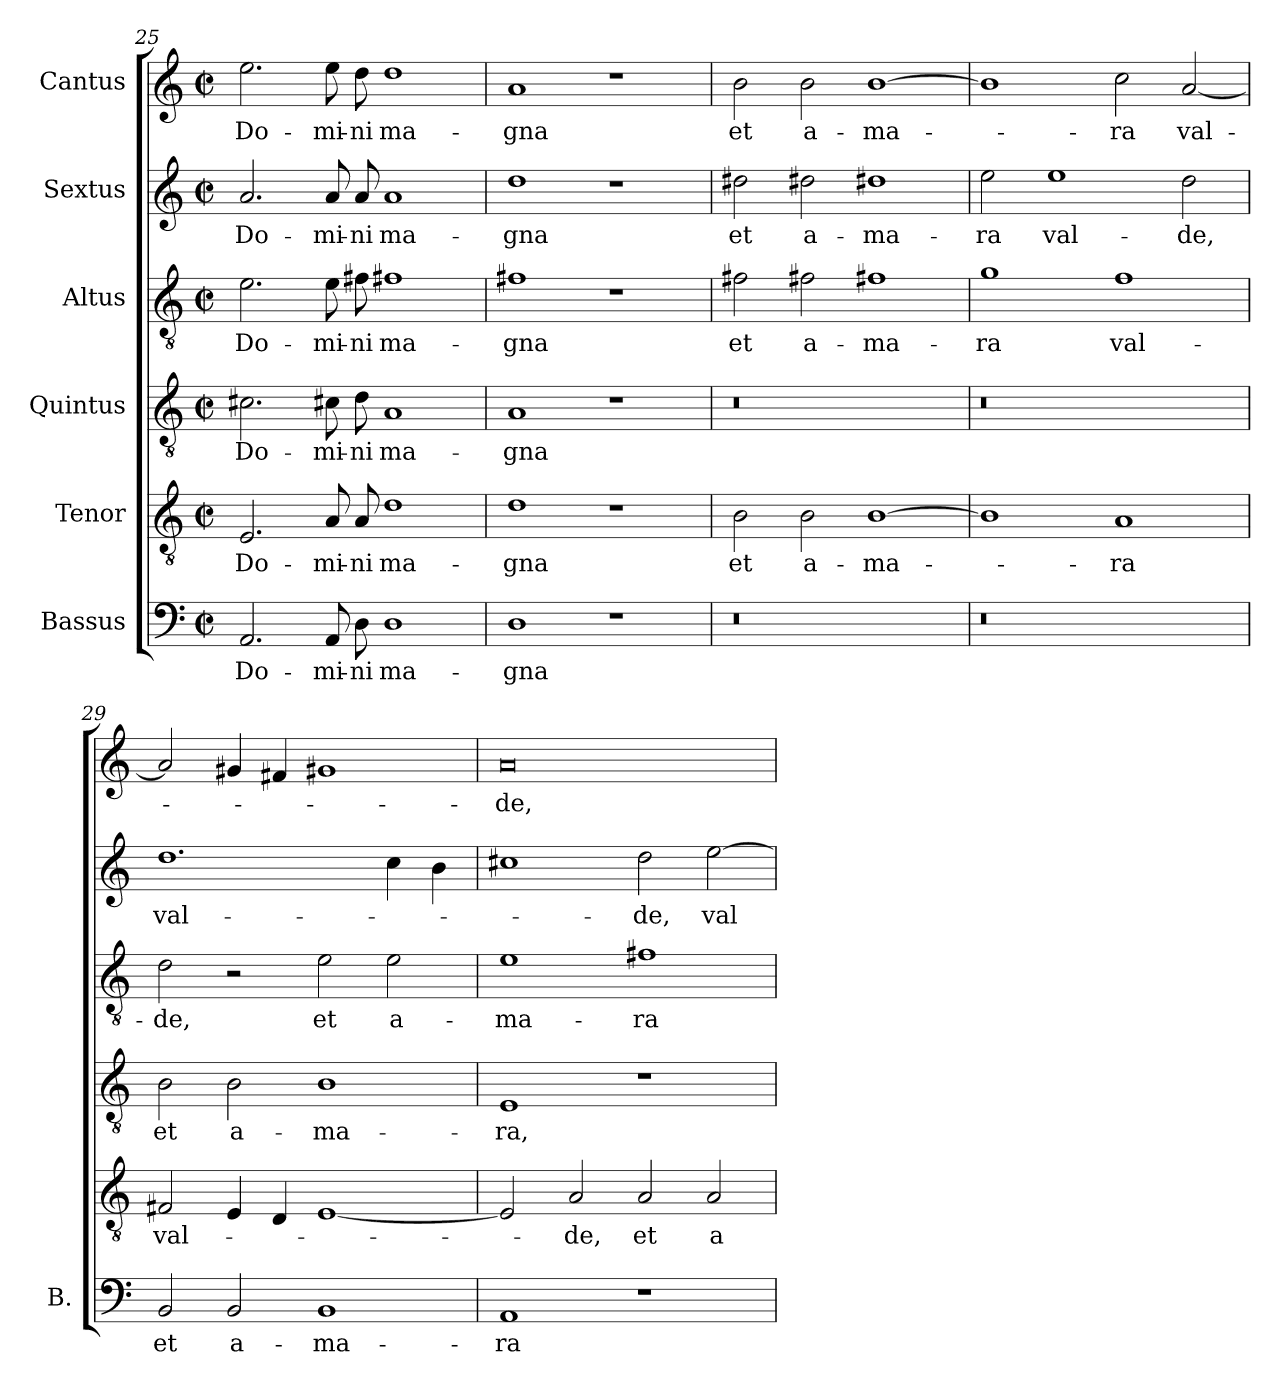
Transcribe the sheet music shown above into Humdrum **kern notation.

**kern	**text	**kern	**text	**kern	**text	**kern	**text	**kern	**text	**kern	**text
*part6	*part6	*part5	*part5	*part4	*part4	*part3	*part3	*part2	*part2	*part1	*part1
*staff6	*staff6	*staff5	*staff5	*staff4	*staff4	*staff3	*staff3	*staff2	*staff2	*staff1	*staff1
*I"Bassus	*	*I"Tenor	*	*I"Quintus	*	*I"Altus	*	*I"Sextus	*	*I"Cantus	*
*I'B.	*	*	*	*	*	*	*	*	*	*	*
*clefF4	*	*clefGv2	*	*clefGv2	*	*clefGv2	*	*clefG2	*	*clefG2	*
*k[]	*	*k[]	*	*k[]	*	*k[]	*	*k[]	*	*k[]	*
*C:	*	*C:	*	*C:	*	*C:	*	*C:	*	*C:	*
*M2/2	*	*M2/2	*	*M2/2	*	*M2/2	*	*M2/2	*	*M2/2	*
*met(c|)	*	*met(c|)	*	*met(c|)	*	*met(c|)	*	*met(c|)	*	*met(c|)	*
=25	=25	=25	=25	=25	=25	=25	=25	=25	=25	=25	=25
2.AA/	Do-	2.E/	Do-	2.c#X\	Do-	2.e\	Do-	2.a/	Do-	2.ee\	Do-
8AA/	-mi-	8A/	-mi-	8c#X\	-mi-	8e\	-mi-	8a/	-mi-	8ee\	-mi-
8D\	-ni	8A/	-ni	8d\	-ni	8f#X\	-ni	8a/	-ni	8dd\	-ni
1D\	ma-	1d\	ma-	1A/	ma-	1f#X\	ma-	1a/	ma-	1dd\	ma-
=26	=26	=26	=26	=26	=26	=26	=26	=26	=26	=26	=26
1D\	-gna	1d\	-gna	1A/	-gna	1f#X\	-gna	1dd\	-gna	1a/	-gna
1r	.	1r	.	1r	.	1r	.	1r	.	1r	.
=27	=27	=27	=27	=27	=27	=27	=27	=27	=27	=27	=27
!LO:N:vis=0	!	!	!	!LO:N:vis=0	!	!	!	!	!	!	!
1r	.	2B\	et	1r	.	2f#X\	et	2dd#X\	et	2b\	et
.	.	2B\	a-	.	.	2f#X\	a-	2dd#X\	a-	2b\	a-
1ryy	.	[1B\	-ma-	1ryy	.	1f#X\	-ma-	1dd#X\	-ma-	[1b\	-ma-
=28	=28	=28	=28	=28	=28	=28	=28	=28	=28	=28	=28
!LO:N:vis=0	!	!	!	!LO:N:vis=0	!	!	!	!	!	!	!
1r	.	1B\]	.	1r	.	1g\	-ra	2ee\	-ra	1b\]	.
.	.	.	.	.	.	.	.	1ee\	val-	.	.
1ryy	.	1A/	-ra	1ryy	.	1f\	val-	.	.	2cc\	-ra
.	.	.	.	.	.	.	.	2dd\	-de,	[2a/	val-
=29	=29	=29	=29	=29	=29	=29	=29	=29	=29	=29	=29
2BB/	et	2F#X/	val-	2B\	et	2d\	-de,	1.dd\	val-	2a/]	.
2BB/	a-	4E/	.	2B\	a-	2r	.	.	.	4g#X/	.
.	.	4D/	.	.	.	.	.	.	.	4f#X/	.
1BB/	-ma-	[1E/	.	1B\	-ma-	2e\	et	.	.	1g#X/	.
.	.	.	.	.	.	2e\	a-	4cc\	.	.	.
.	.	.	.	.	.	.	.	4b\	.	.	.
=30	=30	=30	=30	=30	=30	=30	=30	=30	=30	=30	=30
1AA/	-ra	2E/]	.	1E/	-ra,	1e\	-ma-	1cc#X\	.	0a/	-de,
.	.	2A/	-de,	.	.	.	.	.	.	.	.
1r	.	2A/	et	1r	.	1f#X\	-ra	2dd\	-de,	.	.
.	.	2A/	a-	.	.	.	.	[2ee\	val-	.	.
=	=	=	=	=	=	=	=	=	=	=	=
*-	*-	*-	*-	*-	*-	*-	*-	*-	*-	*-	*-
